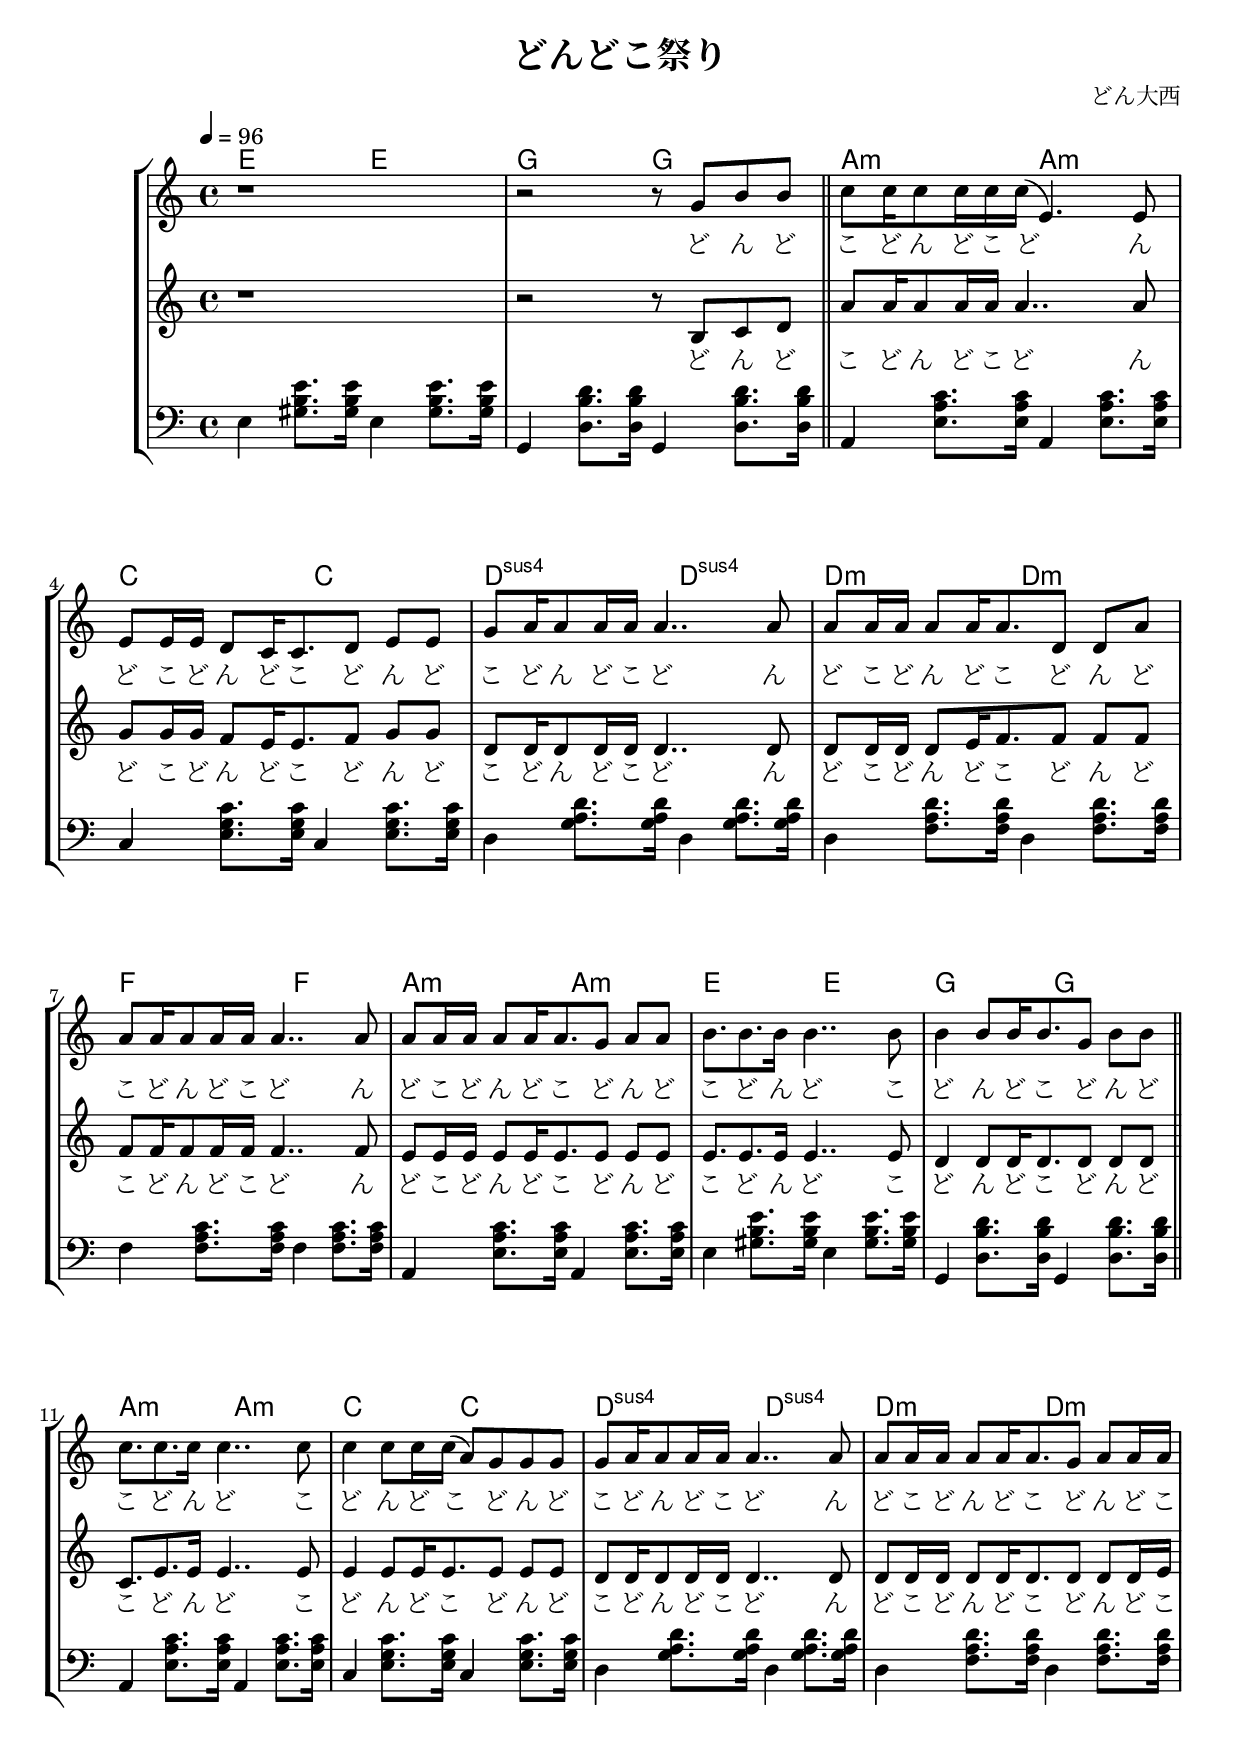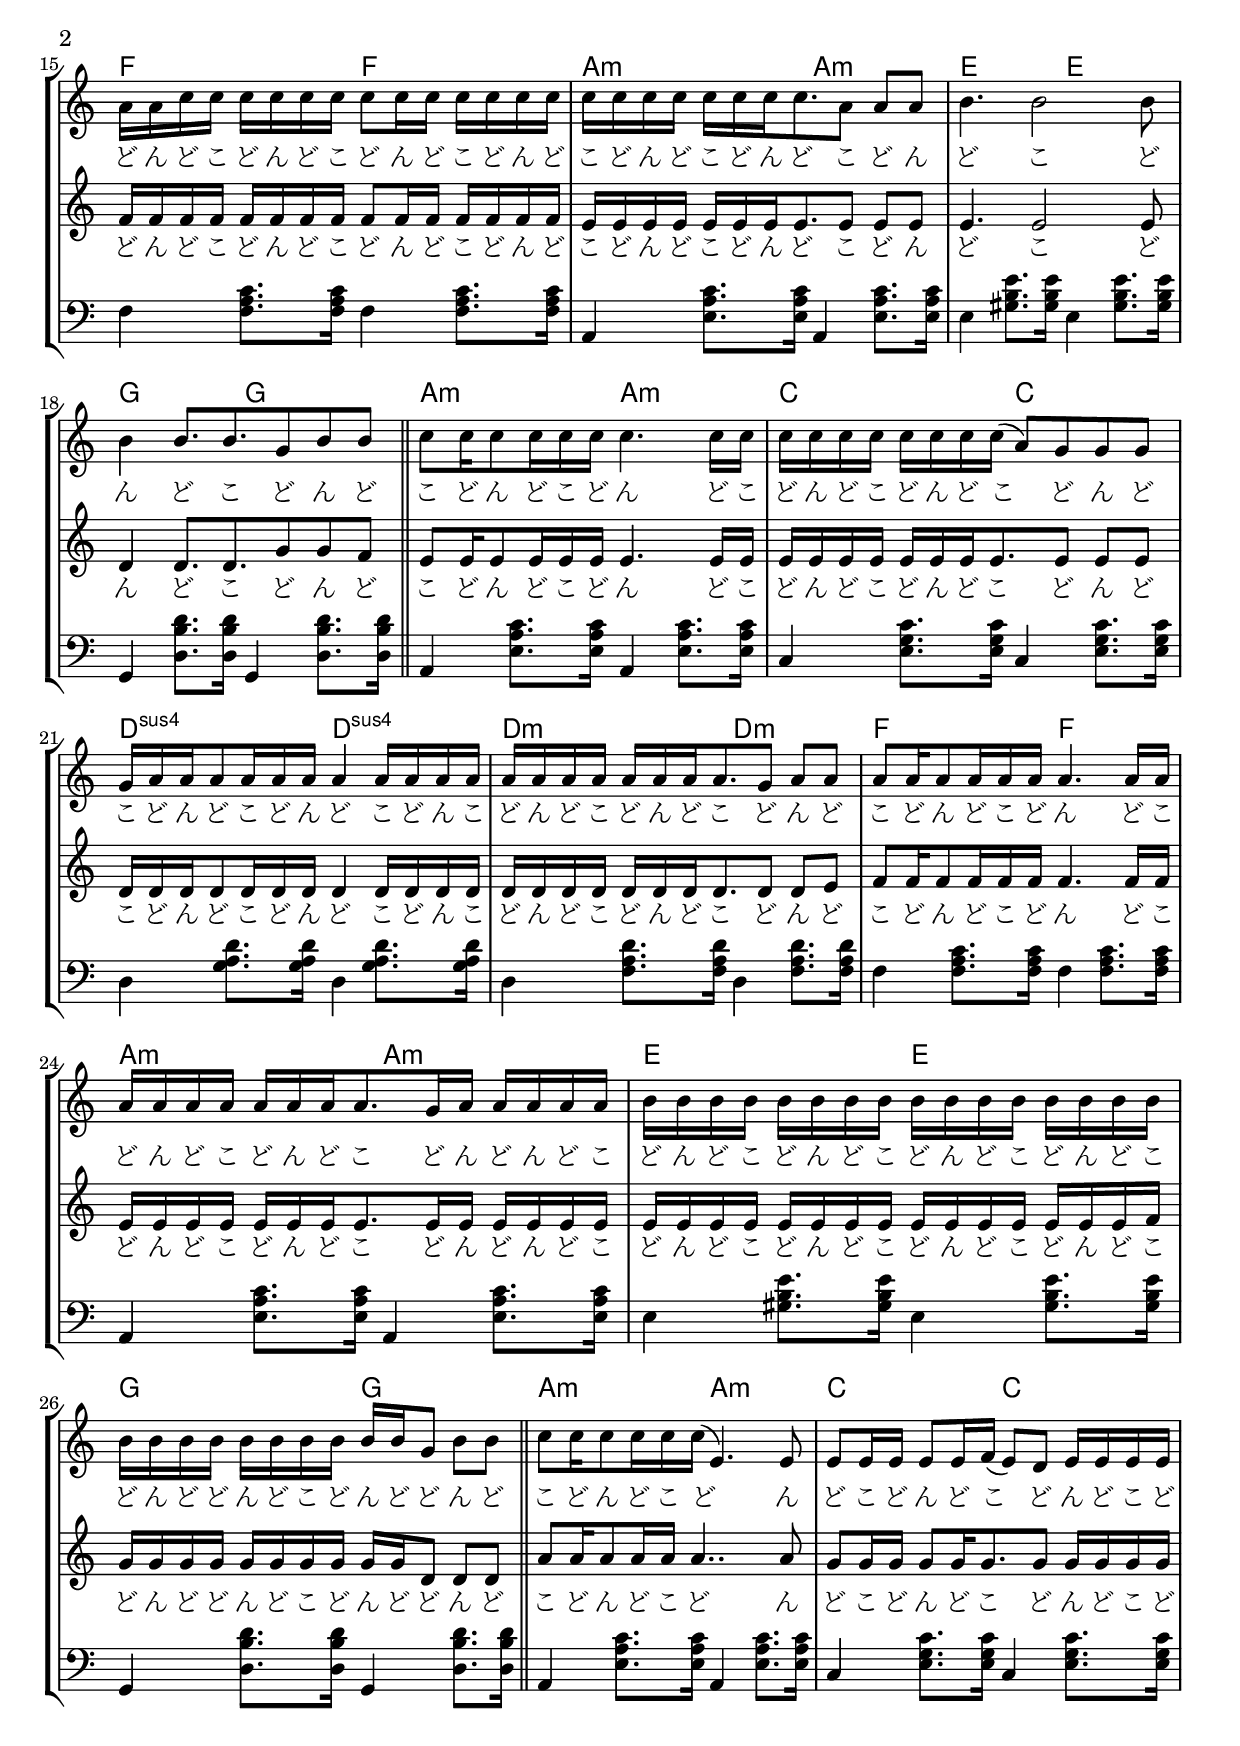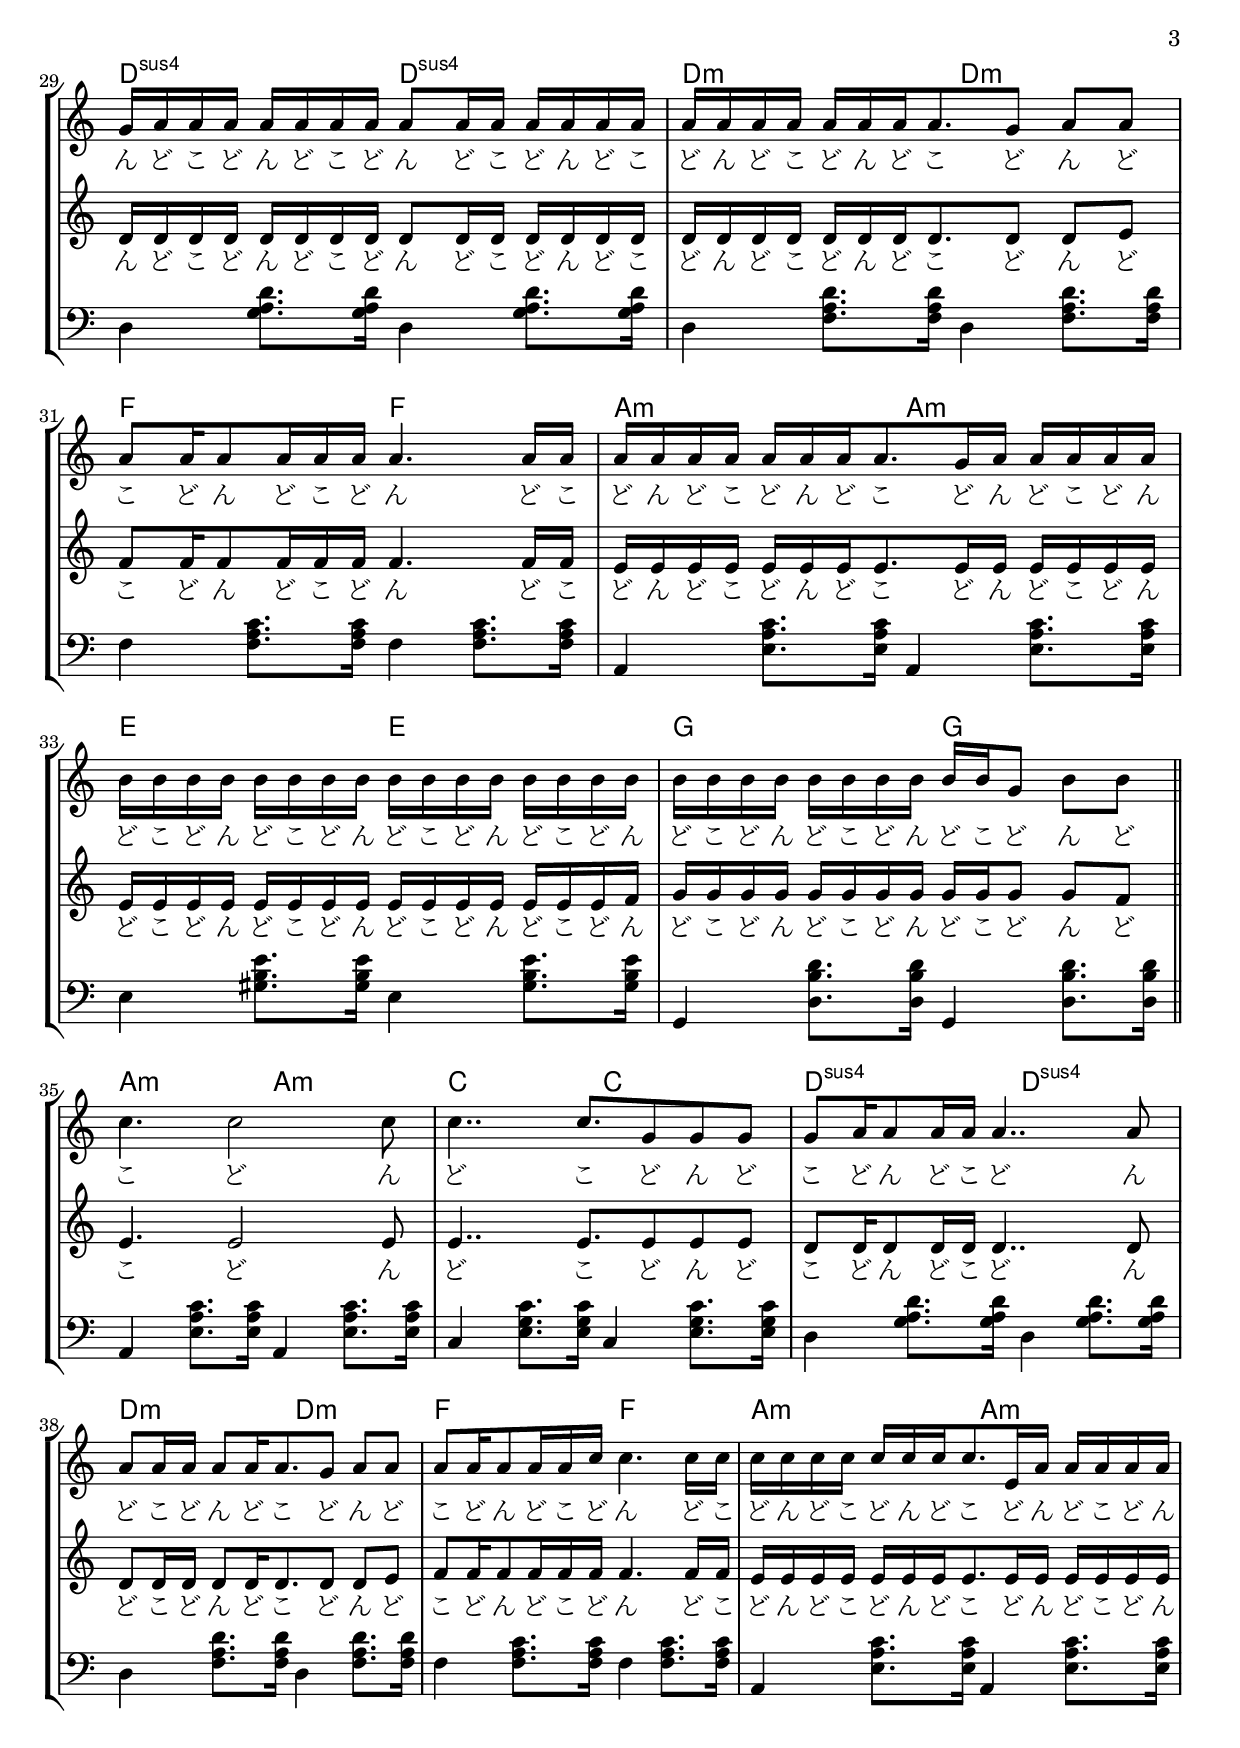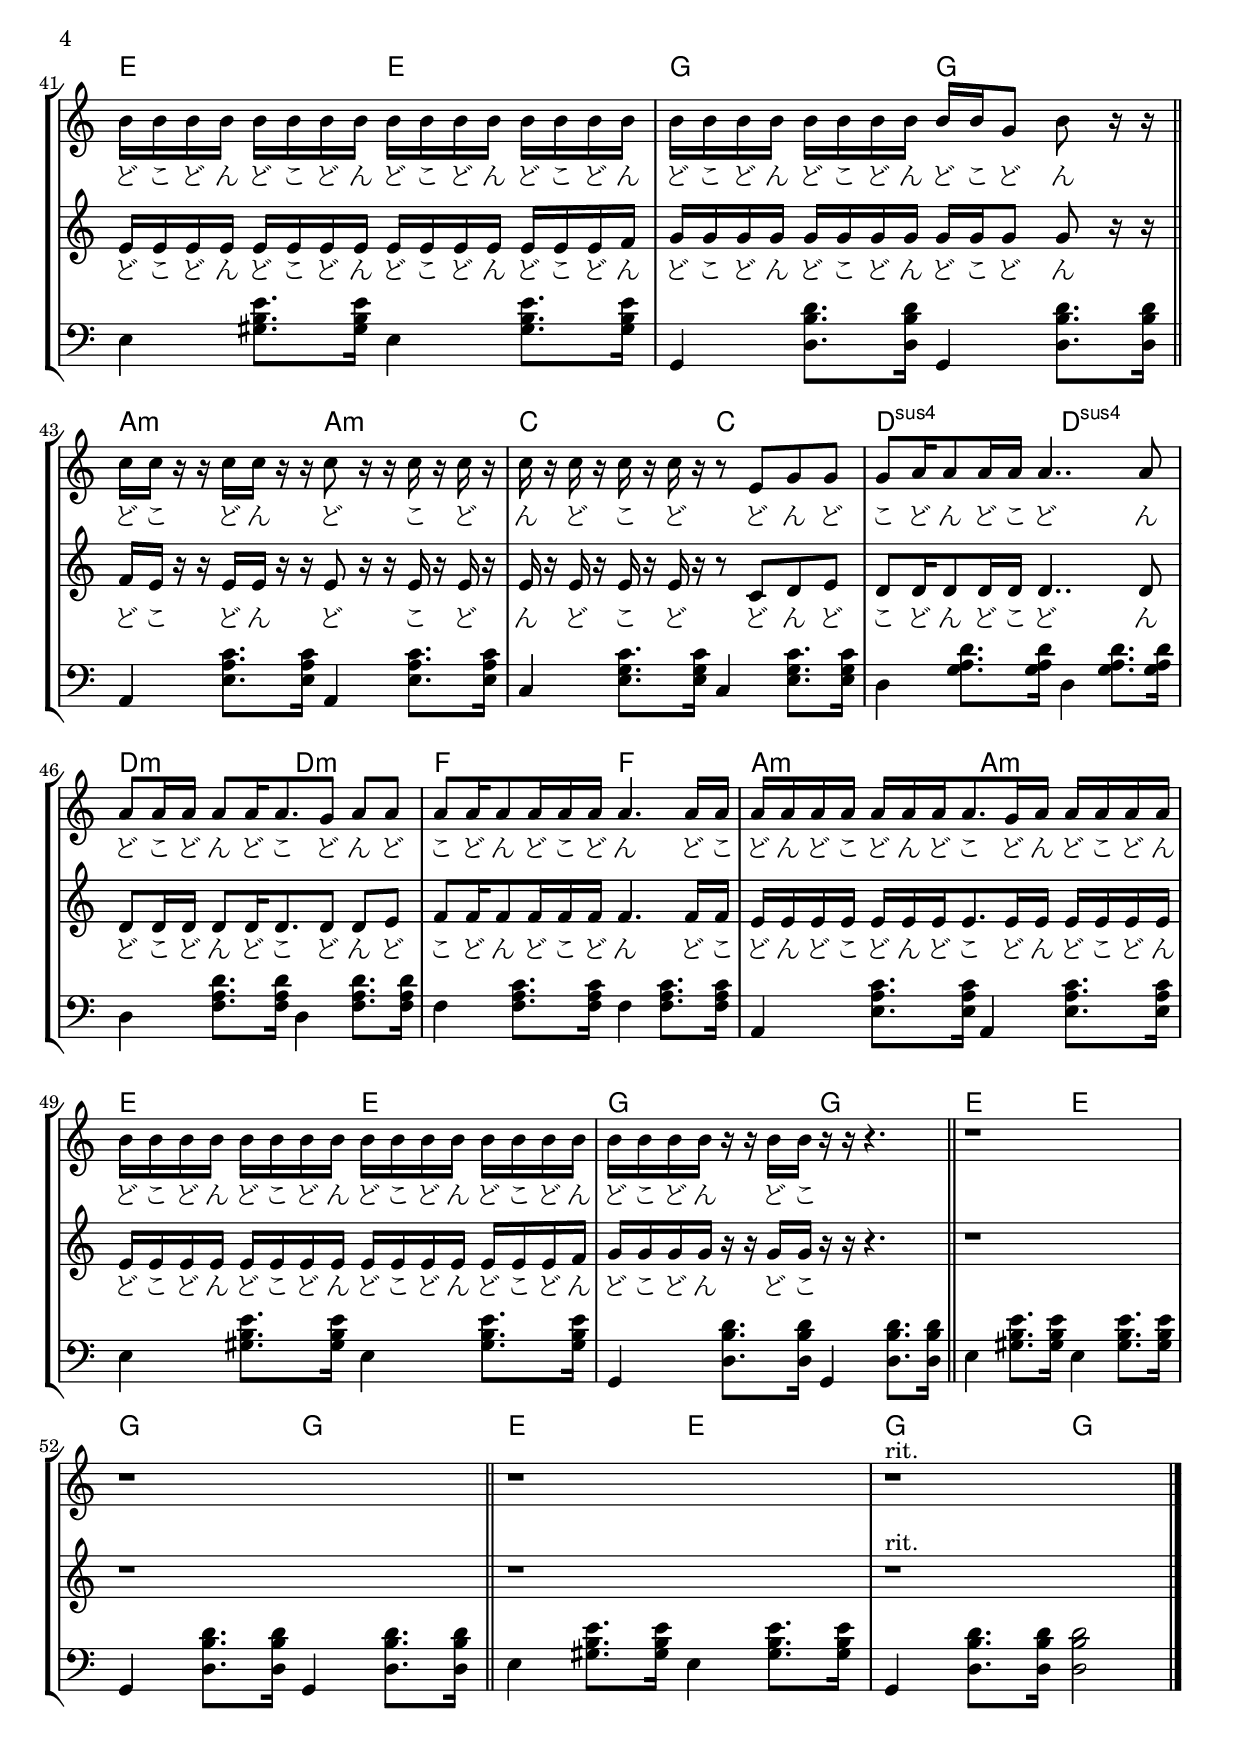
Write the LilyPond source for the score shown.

\version "2.12.1"

\header {
	title = \markup {どんどこ祭り}
	composer = \markup \center-column {どん大西}
}

harmony = \chordmode {
	e2 e g g 

	a:m a:m c c d:sus4 d:sus4 d:m d:m f f a:m a:m e e g g 

	a:m a:m c c d:sus4 d:sus4 d:m d:m f f a:m a:m e e g g 

	a:m a:m c c d:sus4 d:sus4 d:m d:m f f a:m a:m e e g g 

	a:m a:m c c d:sus4 d:sus4 d:m d:m f f a:m a:m e e g g 

	a:m a:m c c d:sus4 d:sus4 d:m d:m f f a:m a:m e e g g 

	a:m a:m c c d:sus4 d:sus4 d:m d:m f f a:m a:m e e g g 

	e e g g 

	e e g g 
}

melody = {
	\key c \major
	\tempo 4 = 96
	r1 | r2 r8 
	\set Staff.midiInstrument = #"fss0.29"
	g'8  b'8  b'8 
	c''8  c''16  c''8  c''16  c''16  c''16  (e'4.)  e'8 
	e'8  e'16  e'16  d'8  c'16  c'8.  d'8  e'8  e'8 
	g'8  a'16  a'8  a'16  a'16  a'4..  a'8 
	a'8  a'16  a'16  a'8  a'16  a'8.  d'8  d'8  a'8 
	a'8  a'16  a'8  a'16  a'16  a'4..  a'8 
	a'8  a'16  a'16  a'8  a'16  a'8.  g'8  a'8  a'8 
	b'8.  b'8.  b'16  b'4..  b'8 
	b'4  b'8  b'16  b'8.  	\set Staff.midiInstrument = #"fss0.29"
	g'8  b'8  b'8 
	c''8.  c''8.  c''16  c''4..  c''8 
	c''4  c''8  c''16  c''16  (a'8)  g'8  g'8  g'8 
	g'8  a'16  a'8  a'16  a'16  a'4..  a'8 
	a'8  a'16  a'16  a'8  a'16  a'8.  g'8  a'8  a'16  a'16 
	a'16  a'16  c''16  c''16  c''16  c''16  c''16  c''16  c''8  c''16  c''16  c''16  c''16  c''16  c''16 
	c''16  c''16  c''16  c''16  c''16  c''16  c''16  c''8.  a'8  a'8  a'8 
	b'4.  b'2  b'8 
	b'4  b'8.  b'8.  	\set Staff.midiInstrument = #"fss0.29"
	g'8  b'8  b'8 
	c''8  c''16  c''8  c''16  c''16  c''16  c''4.  c''16  c''16 
	c''16  c''16  c''16  c''16  c''16  c''16  c''16  c''16  (a'8)  g'8  g'8  g'8 
	g'16  a'16  a'16  a'8  a'16  a'16  a'16  a'4  a'16  a'16  a'16  a'16 
	a'16  a'16  a'16  a'16  a'16  a'16  a'16  a'8.  g'8  a'8  a'8 
	a'8  a'16  a'8  a'16  a'16  a'16  a'4.  a'16  a'16 
	a'16  a'16  a'16  a'16  a'16  a'16  a'16  a'8.  g'16  a'16  a'16  a'16  a'16  a'16 
	b'16  b'16  b'16  b'16  b'16  b'16  b'16  b'16  b'16  b'16  b'16  b'16  b'16  b'16  b'16  b'16 
	b'16  b'16  b'16  b'16  b'16  b'16  b'16  b'16  b'16  b'16  	\set Staff.midiInstrument = #"fss0.29"
	g'8  b'8  b'8 
	c''8  c''16  c''8  c''16  c''16  c''16  (e'4.)  e'8 
	e'8  e'16  e'16  e'8  e'16  f'16  (e'8)  d'8  e'16  e'16  e'16  e'16 
	g'16  a'16  a'16  a'16  a'16  a'16  a'16  a'16  a'8  a'16  a'16  a'16  a'16  a'16  a'16 
	a'16  a'16  a'16  a'16  a'16  a'16  a'16  a'8.  g'8  a'8  a'8 
	a'8  a'16  a'8  a'16  a'16  a'16  a'4.  a'16  a'16 
	a'16  a'16  a'16  a'16  a'16  a'16  a'16  a'8.  g'16  a'16  a'16  a'16  a'16  a'16 
	b'16  b'16  b'16  b'16  b'16  b'16  b'16  b'16  b'16  b'16  b'16  b'16  b'16  b'16  b'16  b'16 
	b'16  b'16  b'16  b'16  b'16  b'16  b'16  b'16  b'16  b'16  	\set Staff.midiInstrument = #"fss0.29"
	g'8  b'8  b'8 
	c''4.  c''2  c''8 
	c''4..  c''8.  g'8  g'8  g'8 
	g'8  a'16  a'8  a'16  a'16  a'4..  a'8 
	a'8  a'16  a'16  a'8  a'16  a'8.  g'8  a'8  a'8 
	a'8  a'16  a'8  a'16  a'16  c''16  c''4.  c''16  c''16 
	c''16  c''16  c''16  c''16  c''16  c''16  c''16  c''8.  e'16  a'16  a'16  a'16  a'16  a'16 
	b'16  b'16  b'16  b'16  b'16  b'16  b'16  b'16  b'16  b'16  b'16  b'16  b'16  b'16  b'16  b'16 
	b'16  b'16  b'16  b'16  b'16  b'16  b'16  b'16  b'16  b'16  	\set Staff.midiInstrument = #"fss0.29"
	g'8  b'8  r16  r16 
	c''16  c''16  r16  r16  c''16  c''16  r16  r16  c''8  r16  r16  c''16  r16  c''16  r16 
	c''16  r16  c''16  r16  c''16  r16  c''16  r16  r8  e'8  g'8  g'8 
	g'8  a'16  a'8  a'16  a'16  a'4..  a'8 
	a'8  a'16  a'16  a'8  a'16  a'8.  g'8  a'8  a'8 
	a'8  a'16  a'8  a'16  a'16  a'16  a'4.  a'16  a'16 
	a'16  a'16  a'16  a'16  a'16  a'16  a'16  a'8.  g'16  a'16  a'16  a'16  a'16  a'16 
	b'16  b'16  b'16  b'16  b'16  b'16  b'16  b'16  b'16  b'16  b'16  b'16  b'16  b'16  b'16  b'16 
	b'16  b'16  b'16  b'16  r16  r16  b'16  b'16  r16  r16  	r4. 	r1 | r1   
	r1 | r1^"rit." \bar "|."
}

words = \lyricmode {
	
	ど  ん  ど  こ  ど  ん  ど  こ  ど  ん  ど  こ  ど  ん  ど  こ  ど  ん  ど  こ  ど  ん  ど  こ  ど  ん  ど  こ  ど  ん  ど  こ  ど  ん  ど  こ  ど  ん  ど  こ  ど  ん  ど  こ  ど  ん  ど  こ  ど  ん  ど  こ  ど  ん  ど  こ  ど  ん  ど  こ  
	ど  ん  ど  こ  ど  ん  ど  こ  ど  ん  ど  こ  ど  ん  ど  こ  ど  ん  ど  こ  ど  ん  ど  こ  ど  ん  ど  こ  ど  ん  ど  こ  ど  ん  ど  こ  ど  ん  ど  こ  ど  ん  ど  こ  ど  ん  ど  こ  ど  ん  ど  こ  ど  ん  ど  こ  ど  ん  ど  こ  ど  ん  ど  こ  
	ど  ん  ど  こ  ど  ん  ど  こ  ど  ん  ど  こ  ど  ん  ど  こ  ど  ん  ど  こ  ど  ん  ど  こ  ど  ん  ど  こ  ど  ん  ど  こ  ど  ん  こ  ど  ん  ど  こ  ど  ん  ど  こ  ど  ん  ど  こ  ど  ん  ど  こ  ど  ん  ど  こ  ど  ん  ど  こ  ど  ん  ど  こ  ど  ん  ど  ん  ど  こ  ど  ん  ど  こ  ど  ん  ど  こ  ど  ん  ど  こ  ど  ん  ど  こ  ど  ん  ど  ど  ん  ど  こ  ど  ん  ど  
	ど  ん  ど  こ  ど  ん  ど  こ  ど  ん  ど  こ  ど  ん  ど  こ  ど  ん  ど  こ  ど  ん  ど  こ  ど  ん  ど  こ  ど  ん  ど  こ  ど  ん  ど  こ  ど  ん  ど  こ  ど  ん  ど  こ  ど  ん  ど  こ  ど  ん  ど  こ  ど  ん  ど  こ  ど  ん  ど  こ  ど  ん  ど  こ  ど  ん  ど  こ  ど  ん  ど  こ  ど  ん  ど  こ  ど  ん  ど  こ  ど  ん  ど  こ  ど  ん  ど  こ  ど  ん  ど  こ  ど  ん  ど  こ  
	ど  ん  ど  こ  ど  ん  ど  こ  ど  ん  ど  こ  ど  ん  ど  こ  ど  ん  ど  こ  ど  ん  ど  こ  ど  ん  ど  こ  ど  ん  ど  こ  ど  ん  ど  こ  ど  ん  ど  こ  ど  ん  ど  こ  ど  ん  ど  こ  ど  ん  ど  こ  ど  ん  ど  こ  ど  ん  ど  こ  ど  ん  ど  こ  ど  ん  ど  こ  ど  ん  ど  こ  ど  ん  ど  こ  
	ど  ん  ど  こ  ど  ん  ど  こ  ど  ん  ど  こ  ど  ど  ん  ど  こ  ど  ん  ど  こ  ど  ん  ど  こ  ど  ん  ど  こ  ど  ん  ど  こ  ど  ん  ど  こ  ど  ん  ど  こ  ど  ん  ど  こ  ど  ん  ど  こ  ど  ん  ど  こ  ど  ん  ど  こ  ど  ん  ど  こ  ど  ん  ど  こ  ど  ん  ど  こ  ど  ん  ど  こ  ど  ん  ど  こ  
	
	
}

secondmelody = {
	\key c \major
	\tempo 4 = 96
	r1 | r2 r8 
	\set Staff.midiInstrument = #"mmi0.48"
	b8  c'8  d'8 
	a'8  a'16  a'8  a'16  a'16  a'4..  a'8 
	g'8  g'16  g'16  f'8  e'16  e'8.  f'8  g'8  g'8 
	d'8  d'16  d'8  d'16  d'16  d'4..  d'8 
	d'8  d'16  d'16  d'8  e'16  f'8.  f'8  f'8  f'8 
	f'8  f'16  f'8  f'16  f'16  f'4..  f'8 
	e'8  e'16  e'16  e'8  e'16  e'8.  e'8  e'8  e'8 
	e'8.  e'8.  e'16  e'4..  e'8 
	d'4  d'8  d'16  d'8.  	\set Staff.midiInstrument = #"fss0.5"
	d'8  d'8  d'8 
	c'8.  e'8.  e'16  e'4..  e'8 
	e'4  e'8  e'16  e'8.  e'8  e'8  e'8 
	d'8  d'16  d'8  d'16  d'16  d'4..  d'8 
	d'8  d'16  d'16  d'8  d'16  d'8.  d'8  d'8  d'16  e'16 
	f'16  f'16  f'16  f'16  f'16  f'16  f'16  f'16  f'8  f'16  f'16  f'16  f'16  f'16  f'16 
	e'16  e'16  e'16  e'16  e'16  e'16  e'16  e'8.  e'8  e'8  e'8 
	e'4.  e'2  e'8 
	d'4  d'8.  d'8.  	\set Staff.midiInstrument = #"mmi0.42"
	g'8  g'8  f'8 
	e'8  e'16  e'8  e'16  e'16  e'16  e'4.  e'16  e'16 
	e'16  e'16  e'16  e'16  e'16  e'16  e'16  e'8.  e'8  e'8  e'8 
	d'16  d'16  d'16  d'8  d'16  d'16  d'16  d'4  d'16  d'16  d'16  d'16 
	d'16  d'16  d'16  d'16  d'16  d'16  d'16  d'8.  d'8  d'8  e'8 
	f'8  f'16  f'8  f'16  f'16  f'16  f'4.  f'16  f'16 
	e'16  e'16  e'16  e'16  e'16  e'16  e'16  e'8.  e'16  e'16  e'16  e'16  e'16  e'16 
	e'16  e'16  e'16  e'16  e'16  e'16  e'16  e'16  e'16  e'16  e'16  e'16  e'16  e'16  e'16  f'16 
	g'16  g'16  g'16  g'16  g'16  g'16  g'16  g'16  g'16  g'16  	\set Staff.midiInstrument = #"mmi0.48"
	d'8  d'8  d'8 
	a'8  a'16  a'8  a'16  a'16  a'4..  a'8 
	g'8  g'16  g'16  g'8  g'16  g'8.  g'8  g'16  g'16  g'16  g'16 
	d'16  d'16  d'16  d'16  d'16  d'16  d'16  d'16  d'8  d'16  d'16  d'16  d'16  d'16  d'16 
	d'16  d'16  d'16  d'16  d'16  d'16  d'16  d'8.  d'8  d'8  e'8 
	f'8  f'16  f'8  f'16  f'16  f'16  f'4.  f'16  f'16 
	e'16  e'16  e'16  e'16  e'16  e'16  e'16  e'8.  e'16  e'16  e'16  e'16  e'16  e'16 
	e'16  e'16  e'16  e'16  e'16  e'16  e'16  e'16  e'16  e'16  e'16  e'16  e'16  e'16  e'16  f'16 
	g'16  g'16  g'16  g'16  g'16  g'16  g'16  g'16  g'16  g'16  	\set Staff.midiInstrument = #"mmi0.48"
	g'8  g'8  f'8 
	e'4.  e'2  e'8 
	e'4..  e'8.  e'8  e'8  e'8 
	d'8  d'16  d'8  d'16  d'16  d'4..  d'8 
	d'8  d'16  d'16  d'8  d'16  d'8.  d'8  d'8  e'8 
	f'8  f'16  f'8  f'16  f'16  f'16  f'4.  f'16  f'16 
	e'16  e'16  e'16  e'16  e'16  e'16  e'16  e'8.  e'16  e'16  e'16  e'16  e'16  e'16 
	e'16  e'16  e'16  e'16  e'16  e'16  e'16  e'16  e'16  e'16  e'16  e'16  e'16  e'16  e'16  f'16 
	g'16  g'16  g'16  g'16  g'16  g'16  g'16  g'16  g'16  g'16  	\set Staff.midiInstrument = #"Acoustic grand"
	g'8  g'8  r16  r16 
	f'16  e'16  r16  r16  e'16  e'16  r16  r16  e'8  r16  r16  e'16  r16  e'16  r16 
	e'16  r16  e'16  r16  e'16  r16  e'16  r16  r8  c'8  d'8  e'8 
	d'8  d'16  d'8  d'16  d'16  d'4..  d'8 
	d'8  d'16  d'16  d'8  d'16  d'8.  d'8  d'8  e'8 
	f'8  f'16  f'8  f'16  f'16  f'16  f'4.  f'16  f'16 
	e'16  e'16  e'16  e'16  e'16  e'16  e'16  e'8.  e'16  e'16  e'16  e'16  e'16  e'16 
	e'16  e'16  e'16  e'16  e'16  e'16  e'16  e'16  e'16  e'16  e'16  e'16  e'16  e'16  e'16  f'16 
	g'16  g'16  g'16  g'16  r16  r16  g'16  g'16  r16  r16  	r4. 	r1 | r1   
	r1 | r1^"rit." \bar "|."
}

secondwords = \lyricmode {
	
	ど  ん  ど  こ  ど  ん  ど  こ  ど  ん  ど  こ  ど  ん  ど  こ  ど  ん  ど  こ  ど  ん  ど  こ  ど  ん  ど  こ  ど  ん  ど  こ  ど  ん  ど  こ  ど  ん  ど  こ  ど  ん  ど  こ  ど  ん  ど  こ  ど  ん  ど  こ  ど  ん  ど  こ  ど  ん  ど  こ  
	ど  ん  ど  こ  ど  ん  ど  こ  ど  ん  ど  こ  ど  ん  ど  こ  ど  ん  ど  こ  ど  ん  ど  こ  ど  ん  ど  こ  ど  ん  ど  こ  ど  ん  ど  こ  ど  ん  ど  こ  ど  ん  ど  こ  ど  ん  ど  こ  ど  ん  ど  こ  ど  ん  ど  こ  ど  ん  ど  こ  ど  ん  ど  こ  
	ど  ん  ど  こ  ど  ん  ど  こ  ど  ん  ど  こ  ど  ん  ど  こ  ど  ん  ど  こ  ど  ん  ど  こ  ど  ん  ど  こ  ど  ん  ど  こ  ど  ん  こ  ど  ん  ど  こ  ど  ん  ど  こ  ど  ん  ど  こ  ど  ん  ど  こ  ど  ん  ど  こ  ど  ん  ど  こ  ど  ん  ど  こ  ど  ん  ど  ん  ど  こ  ど  ん  ど  こ  ど  ん  ど  こ  ど  ん  ど  こ  ど  ん  ど  こ  ど  ん  ど  ど  ん  ど  こ  ど  ん  ど  
	ど  ん  ど  こ  ど  ん  ど  こ  ど  ん  ど  こ  ど  ん  ど  こ  ど  ん  ど  こ  ど  ん  ど  こ  ど  ん  ど  こ  ど  ん  ど  こ  ど  ん  ど  こ  ど  ん  ど  こ  ど  ん  ど  こ  ど  ん  ど  こ  ど  ん  ど  こ  ど  ん  ど  こ  ど  ん  ど  こ  ど  ん  ど  こ  ど  ん  ど  こ  ど  ん  ど  こ  ど  ん  ど  こ  ど  ん  ど  こ  ど  ん  ど  こ  ど  ん  ど  こ  ど  ん  ど  こ  ど  ん  ど  こ  
	ど  ん  ど  こ  ど  ん  ど  こ  ど  ん  ど  こ  ど  ん  ど  こ  ど  ん  ど  こ  ど  ん  ど  こ  ど  ん  ど  こ  ど  ん  ど  こ  ど  ん  ど  こ  ど  ん  ど  こ  ど  ん  ど  こ  ど  ん  ど  こ  ど  ん  ど  こ  ど  ん  ど  こ  ど  ん  ど  こ  ど  ん  ど  こ  ど  ん  ど  こ  ど  ん  ど  こ  ど  ん  ど  こ  
	ど  ん  ど  こ  ど  ん  ど  こ  ど  ん  ど  こ  ど  ど  ん  ど  こ  ど  ん  ど  こ  ど  ん  ど  こ  ど  ん  ど  こ  ど  ん  ど  こ  ど  ん  ど  こ  ど  ん  ど  こ  ど  ん  ど  こ  ど  ん  ど  こ  ど  ん  ど  こ  ど  ん  ど  こ  ど  ん  ど  こ  ど  ん  ど  こ  ど  ん  ど  こ  ど  ん  ど  こ  ど  ん  ど  こ  
	
	
}

tempochange = {
	\tempo 4 = 96
	r1 | r1 \bar "||"
	\tempo 4 = 96
	r1 | r1 | r1 | r1 | r1 | r1 | r1 | r1 \bar "||"
	\tempo 4 = 96
	r1 | r1 | r1 | r1 | r1 | r1 | r1 | r1 \bar "||"
	\tempo 4 = 96
	r1 | r1 | r1 | r1 | r1 | r1 | r1 | r1 \bar "||"
	\tempo 4 = 96
	r1 | r1 | r1 | r1 | r1 | r1 | r1 | r1 \bar "||"
	\tempo 4 = 96
	r1 | r1 | r1 | r1 | r1 | r1 | r1 | r1 \bar "||"
	\tempo 4 = 96
	r1 | r1 | r1 | r1 | r1 | r1 | r1 | r1 \bar "||"
	\tempo 4 = 96
	r1 | r1 \bar "||"
	\tempo 4 = 96
	r1 | \tempo 4 = 72 r2 \tempo 4 = 64 r2 \bar "|."
}

mainacc = {
	\clef bass
	\set Staff.midiInstrument = #"Glockenspiel"
	\key c \major
	\tempo 4 = 96
	e4 <gis b e'>8. <gis b e'>16
	e4 <gis b e'>8. <gis b e'>16
	g,4 <d b d'>8. <d b d'>16
	g,4 <d b d'>8. <d b d'>16
	\bar "||"

	\set Staff.midiInstrument = #"Glockenspiel"
	a,4 <e a c'>8. <e a c'>16
	a,4 <e a c'>8. <e a c'>16
	c4 <e g c'>8. <e g c'>16
	c4 <e g c'>8. <e g c'>16
	d4 <g a d'>8. <g a d'>16
	d4 <g a d'>8. <g a d'>16
	d4 <f a d'>8. <f a d'>16
	d4 <f a d'>8. <f a d'>16
	f4 <f a c'>8. <f a c'>16
	f4 <f a c'>8. <f a c'>16
	a,4 <e a c'>8. <e a c'>16
	a,4 <e a c'>8. <e a c'>16
	e4 <gis b e'>8. <gis b e'>16
	e4 <gis b e'>8. <gis b e'>16
	g,4 <d b d'>8. <d b d'>16
	g,4 <d b d'>8. <d b d'>16
	\bar "||"

	\set Staff.midiInstrument = #"Glockenspiel"
	a,4 <e a c'>8. <e a c'>16
	a,4 <e a c'>8. <e a c'>16
	c4 <e g c'>8. <e g c'>16
	c4 <e g c'>8. <e g c'>16
	d4 <g a d'>8. <g a d'>16
	d4 <g a d'>8. <g a d'>16
	d4 <f a d'>8. <f a d'>16
	d4 <f a d'>8. <f a d'>16
	f4 <f a c'>8. <f a c'>16
	f4 <f a c'>8. <f a c'>16
	a,4 <e a c'>8. <e a c'>16
	a,4 <e a c'>8. <e a c'>16
	e4 <gis b e'>8. <gis b e'>16
	e4 <gis b e'>8. <gis b e'>16
	g,4 <d b d'>8. <d b d'>16
	g,4 <d b d'>8. <d b d'>16
	\bar "||"

	\set Staff.midiInstrument = #"Glockenspiel"
	a,4 <e a c'>8. <e a c'>16
	a,4 <e a c'>8. <e a c'>16
	c4 <e g c'>8. <e g c'>16
	c4 <e g c'>8. <e g c'>16
	d4 <g a d'>8. <g a d'>16
	d4 <g a d'>8. <g a d'>16
	d4 <f a d'>8. <f a d'>16
	d4 <f a d'>8. <f a d'>16
	f4 <f a c'>8. <f a c'>16
	f4 <f a c'>8. <f a c'>16
	a,4 <e a c'>8. <e a c'>16
	a,4 <e a c'>8. <e a c'>16
	e4 <gis b e'>8. <gis b e'>16
	e4 <gis b e'>8. <gis b e'>16
	g,4 <d b d'>8. <d b d'>16
	g,4 <d b d'>8. <d b d'>16
	\bar "||"

	\set Staff.midiInstrument = #"Glockenspiel"
	a,4 <e a c'>8. <e a c'>16
	a,4 <e a c'>8. <e a c'>16
	c4 <e g c'>8. <e g c'>16
	c4 <e g c'>8. <e g c'>16
	d4 <g a d'>8. <g a d'>16
	d4 <g a d'>8. <g a d'>16
	d4 <f a d'>8. <f a d'>16
	d4 <f a d'>8. <f a d'>16
	f4 <f a c'>8. <f a c'>16
	f4 <f a c'>8. <f a c'>16
	a,4 <e a c'>8. <e a c'>16
	a,4 <e a c'>8. <e a c'>16
	e4 <gis b e'>8. <gis b e'>16
	e4 <gis b e'>8. <gis b e'>16
	g,4 <d b d'>8. <d b d'>16
	g,4 <d b d'>8. <d b d'>16
	\bar "||"

	\set Staff.midiInstrument = #"Glockenspiel"
	a,4 <e a c'>8. <e a c'>16
	a,4 <e a c'>8. <e a c'>16
	c4 <e g c'>8. <e g c'>16
	c4 <e g c'>8. <e g c'>16
	d4 <g a d'>8. <g a d'>16
	d4 <g a d'>8. <g a d'>16
	d4 <f a d'>8. <f a d'>16
	d4 <f a d'>8. <f a d'>16
	f4 <f a c'>8. <f a c'>16
	f4 <f a c'>8. <f a c'>16
	a,4 <e a c'>8. <e a c'>16
	a,4 <e a c'>8. <e a c'>16
	e4 <gis b e'>8. <gis b e'>16
	e4 <gis b e'>8. <gis b e'>16
	g,4 <d b d'>8. <d b d'>16
	g,4 <d b d'>8. <d b d'>16
	\bar "||"

	\set Staff.midiInstrument = #"Glockenspiel"
	a,4 <e a c'>8. <e a c'>16
	a,4 <e a c'>8. <e a c'>16
	c4 <e g c'>8. <e g c'>16
	c4 <e g c'>8. <e g c'>16
	d4 <g a d'>8. <g a d'>16
	d4 <g a d'>8. <g a d'>16
	d4 <f a d'>8. <f a d'>16
	d4 <f a d'>8. <f a d'>16
	f4 <f a c'>8. <f a c'>16
	f4 <f a c'>8. <f a c'>16
	a,4 <e a c'>8. <e a c'>16
	a,4 <e a c'>8. <e a c'>16
	e4 <gis b e'>8. <gis b e'>16
	e4 <gis b e'>8. <gis b e'>16
	g,4 <d b d'>8. <d b d'>16
	g,4 <d b d'>8. <d b d'>16
	\bar "||"

	\set Staff.midiInstrument = #"Glockenspiel"
	e4 <gis b e'>8. <gis b e'>16
	e4 <gis b e'>8. <gis b e'>16
	g,4 <d b d'>8. <d b d'>16
	g,4 <d b d'>8. <d b d'>16
	\bar "||"

	\set Staff.midiInstrument = #"Glockenspiel"
	e4 <gis b e'>8. <gis b e'>16
	e4 <gis b e'>8. <gis b e'>16
	g,4 <d b d'>8. <d b d'>16
	<d b d'>2
	\bar "|."
}

subacc = {
	\clef bass
	\set Staff.midiInstrument = #"Whistle"
	\key c \major
	\tempo 4 = 96
	r8 e8 <gis b e'>4
	e64~ <e~ gis~> <e~ gis~ b~> <e gis b e'>~ <e gis b e'>4..
	r8 g,8 <d b d'>4
	g,64~ <g,~ d~> <g,~ d~ b~> <g, d b d'>~ <g, d b d'>4..
	\bar "||"

	\set Staff.midiInstrument = #"Whistle"
	r8 a,8 <e a c'>4
	a,64~ <a,~ e~> <a,~ e~ a~> <a, e a c'>~ <a, e a c'>4..
	r8 c8 <e g c'>4
	c64~ <c~ e~> <c~ e~ g~> <c e g c'>~ <c e g c'>4..
	r8 d8 <g a d'>4
	d64~ <d~ g~> <d~ g~ a~> <d g a d'>~ <d g a d'>4..
	r8 d8 <f a d'>4
	d64~ <d~ f~> <d~ f~ a~> <d f a d'>~ <d f a d'>4..
	r8 f8 <f a c'>4
	f64~ <f~ f~> <f~ f~ a~> <f f a c'>~ <f f a c'>4..
	r8 a,8 <e a c'>4
	a,64~ <a,~ e~> <a,~ e~ a~> <a, e a c'>~ <a, e a c'>4..
	r8 e8 <gis b e'>4
	e64~ <e~ gis~> <e~ gis~ b~> <e gis b e'>~ <e gis b e'>4..
	r8 g,8 <d b d'>4
	g,64~ <g,~ d~> <g,~ d~ b~> <g, d b d'>~ <g, d b d'>4..
	\bar "||"

	\set Staff.midiInstrument = #"Whistle"
	r8 a,8 <e a c'>4
	a,64~ <a,~ e~> <a,~ e~ a~> <a, e a c'>~ <a, e a c'>4..
	r8 c8 <e g c'>4
	c64~ <c~ e~> <c~ e~ g~> <c e g c'>~ <c e g c'>4..
	r8 d8 <g a d'>4
	d64~ <d~ g~> <d~ g~ a~> <d g a d'>~ <d g a d'>4..
	r8 d8 <f a d'>4
	d64~ <d~ f~> <d~ f~ a~> <d f a d'>~ <d f a d'>4..
	r8 f8 <f a c'>4
	f64~ <f~ f~> <f~ f~ a~> <f f a c'>~ <f f a c'>4..
	r8 a,8 <e a c'>4
	a,64~ <a,~ e~> <a,~ e~ a~> <a, e a c'>~ <a, e a c'>4..
	r8 e8 <gis b e'>4
	e64~ <e~ gis~> <e~ gis~ b~> <e gis b e'>~ <e gis b e'>4..
	r8 g,8 <d b d'>4
	g,64~ <g,~ d~> <g,~ d~ b~> <g, d b d'>~ <g, d b d'>4..
	\bar "||"

	\set Staff.midiInstrument = #"Whistle"
	r8 a,8 <e a c'>4
	a,64~ <a,~ e~> <a,~ e~ a~> <a, e a c'>~ <a, e a c'>4..
	r8 c8 <e g c'>4
	c64~ <c~ e~> <c~ e~ g~> <c e g c'>~ <c e g c'>4..
	r8 d8 <g a d'>4
	d64~ <d~ g~> <d~ g~ a~> <d g a d'>~ <d g a d'>4..
	r8 d8 <f a d'>4
	d64~ <d~ f~> <d~ f~ a~> <d f a d'>~ <d f a d'>4..
	r8 f8 <f a c'>4
	f64~ <f~ f~> <f~ f~ a~> <f f a c'>~ <f f a c'>4..
	r8 a,8 <e a c'>4
	a,64~ <a,~ e~> <a,~ e~ a~> <a, e a c'>~ <a, e a c'>4..
	r8 e8 <gis b e'>4
	e64~ <e~ gis~> <e~ gis~ b~> <e gis b e'>~ <e gis b e'>4..
	r8 g,8 <d b d'>4
	g,64~ <g,~ d~> <g,~ d~ b~> <g, d b d'>~ <g, d b d'>4..
	\bar "||"

	\set Staff.midiInstrument = #"Whistle"
	r8 a,8 <e a c'>4
	a,64~ <a,~ e~> <a,~ e~ a~> <a, e a c'>~ <a, e a c'>4..
	r8 c8 <e g c'>4
	c64~ <c~ e~> <c~ e~ g~> <c e g c'>~ <c e g c'>4..
	r8 d8 <g a d'>4
	d64~ <d~ g~> <d~ g~ a~> <d g a d'>~ <d g a d'>4..
	r8 d8 <f a d'>4
	d64~ <d~ f~> <d~ f~ a~> <d f a d'>~ <d f a d'>4..
	r8 f8 <f a c'>4
	f64~ <f~ f~> <f~ f~ a~> <f f a c'>~ <f f a c'>4..
	r8 a,8 <e a c'>4
	a,64~ <a,~ e~> <a,~ e~ a~> <a, e a c'>~ <a, e a c'>4..
	r8 e8 <gis b e'>4
	e64~ <e~ gis~> <e~ gis~ b~> <e gis b e'>~ <e gis b e'>4..
	r8 g,8 <d b d'>4
	g,64~ <g,~ d~> <g,~ d~ b~> <g, d b d'>~ <g, d b d'>4..
	\bar "||"

	\set Staff.midiInstrument = #"Whistle"
	r8 a,8 <e a c'>4
	a,64~ <a,~ e~> <a,~ e~ a~> <a, e a c'>~ <a, e a c'>4..
	r8 c8 <e g c'>4
	c64~ <c~ e~> <c~ e~ g~> <c e g c'>~ <c e g c'>4..
	r8 d8 <g a d'>4
	d64~ <d~ g~> <d~ g~ a~> <d g a d'>~ <d g a d'>4..
	r8 d8 <f a d'>4
	d64~ <d~ f~> <d~ f~ a~> <d f a d'>~ <d f a d'>4..
	r8 f8 <f a c'>4
	f64~ <f~ f~> <f~ f~ a~> <f f a c'>~ <f f a c'>4..
	r8 a,8 <e a c'>4
	a,64~ <a,~ e~> <a,~ e~ a~> <a, e a c'>~ <a, e a c'>4..
	r8 e8 <gis b e'>4
	e64~ <e~ gis~> <e~ gis~ b~> <e gis b e'>~ <e gis b e'>4..
	r8 g,8 <d b d'>4
	g,64~ <g,~ d~> <g,~ d~ b~> <g, d b d'>~ <g, d b d'>4..
	\bar "||"

	\set Staff.midiInstrument = #"Whistle"
	r8 a,8 <e a c'>4
	a,64~ <a,~ e~> <a,~ e~ a~> <a, e a c'>~ <a, e a c'>4..
	r8 c8 <e g c'>4
	c64~ <c~ e~> <c~ e~ g~> <c e g c'>~ <c e g c'>4..
	r8 d8 <g a d'>4
	d64~ <d~ g~> <d~ g~ a~> <d g a d'>~ <d g a d'>4..
	r8 d8 <f a d'>4
	d64~ <d~ f~> <d~ f~ a~> <d f a d'>~ <d f a d'>4..
	r8 f8 <f a c'>4
	f64~ <f~ f~> <f~ f~ a~> <f f a c'>~ <f f a c'>4..
	r8 a,8 <e a c'>4
	a,64~ <a,~ e~> <a,~ e~ a~> <a, e a c'>~ <a, e a c'>4..
	r8 e8 <gis b e'>4
	e64~ <e~ gis~> <e~ gis~ b~> <e gis b e'>~ <e gis b e'>4..
	r8 g,8 <d b d'>4
	g,64~ <g,~ d~> <g,~ d~ b~> <g, d b d'>~ <g, d b d'>4..
	\bar "||"

	\set Staff.midiInstrument = #"Whistle"
	r8 e8 <gis b e'>4
	e64~ <e~ gis~> <e~ gis~ b~> <e gis b e'>~ <e gis b e'>4..
	r8 g,8 <d b d'>4
	g,64~ <g,~ d~> <g,~ d~ b~> <g, d b d'>~ <g, d b d'>4..
	\bar "||"

	\set Staff.midiInstrument = #"Whistle"
	r8 e8 <gis b e'>4
	e64~ <e~ gis~> <e~ gis~ b~> <e gis b e'>~ <e gis b e'>4..
	r8 g,8 <d b d'>4
	g,64~ <g,~ d~> <g,~ d~ b~> <g, d b d'>~ <g, d b d'>4..
	\bar "|."
}

percA = {
	\drummode {
	hh4 hh8 hh2 r8  |\times 16/32{ hh2 hh8. hh1 r4 r16 } \bar "||"
	hh4 hh8 hh2 r8  |\times 16/32{ hh2 hh8. hh8. hh4. hh2. } |hh4 hh8 hh2 r8  |hh4 hh8 hh4 hh4.  |hh4 hh8 hh2 r8  |\times 16/32{ hh2 hh8. hh8. hh4. hh2. } |hh4 hh8 hh2 r8  |\times 16/32{ hh2 hh8. hh1 r4 r16 } \bar "||"
	hh4 hh8 hh2 r8  |\times 16/32{ hh2 hh8. hh8. hh4. hh2. } |hh4 hh8 hh2 r8  |hh4 hh8 hh4 hh4.  |hh4 hh8 hh2 r8  |\times 16/32{ hh2 hh8. hh8. hh4. hh2. } |hh4 hh8 hh2 r8  |\times 16/32{ hh2 hh8. hh1 r4 r16 } \bar "||"
	hh4 hh8 hh2 r8  |\times 16/32{ hh2 hh8. hh8. hh4. hh2. } |hh4 hh8 hh2 r8  |hh4 hh8 hh4 hh4.  |hh4 hh8 hh2 r8  |\times 16/32{ hh2 hh8. hh8. hh4. hh2. } |hh4 hh8 hh2 r8  |\times 16/32{ hh2 hh8. hh1 r4 r16 } \bar "||"
	hh4 hh8 hh2 r8  |\times 16/32{ hh2 hh8. hh8. hh4. hh2. } |hh4 hh8 hh2 r8  |hh4 hh8 hh4 hh4.  |hh4 hh8 hh2 r8  |\times 16/32{ hh2 hh8. hh8. hh4. hh2. } |hh4 hh8 hh2 r8  |\times 16/32{ hh2 hh8. hh1 r4 r16 } \bar "||"
	hh4 hh8 hh2 r8  |\times 16/32{ hh2 hh8. hh8. hh4. hh2. } |hh4 hh8 hh2 r8  |hh4 hh8 hh4 hh4.  |hh4 hh8 hh2 r8  |\times 16/32{ hh2 hh8. hh8. hh4. hh2. } |hh4 hh8 hh2 r8  |\times 16/32{ hh2 hh8. hh1 r4 r16 } \bar "||"
	hh4 hh8 hh2 r8  |\times 16/32{ hh2 hh8. hh8. hh4. hh2. } |hh4 hh8 hh2 r8  |hh4 hh8 hh4 hh4.  |hh4 hh8 hh2 r8  |\times 16/32{ hh2 hh8. hh8. hh4. hh2. } |hh4 hh8 hh2 r8  |\times 16/32{ hh2 hh8. hh1 r4 r16 } \bar "||"
	hh4 hh8 hh2 r8  |\times 16/32{ hh2 hh8. hh1 r4 r16 } \bar "||"
	hh4 hh8 hh2 r8  |\times 16/32{ hh2 hh8. hh1 r4 r16 } \bar "|."
	}
}

percB = {
	\drummode {
	r16 hhp8 hhp8 hhp2 r8.  |\times 16/32{ r8 hhp4 hhp4 hhp8 hhp1 r4 } \bar "||"
	r16 hhp8 hhp8 hhp2 r8.  |\times 16/32{ r8 hhp4 hhp4 hhp8 hhp2 r8 hhp2 r8 } |r16 hhp8 hhp8 hhp2 r8.  |r16 hhp8 hhp8 hhp8. hhp2  |r16 hhp8 hhp8 hhp2 r8.  |\times 16/32{ r8 hhp4 hhp4 hhp8 hhp2 r8 hhp2 r8 } |r16 hhp8 hhp8 hhp2 r8.  |\times 16/32{ r8 hhp4 hhp4 hhp8 hhp1 r4 } \bar "||"
	r16 hhp8 hhp8 hhp2 r8.  |\times 16/32{ r8 hhp4 hhp4 hhp8 hhp2 r8 hhp2 r8 } |r16 hhp8 hhp8 hhp2 r8.  |r16 hhp8 hhp8 hhp8. hhp2  |r16 hhp8 hhp8 hhp2 r8.  |\times 16/32{ r8 hhp4 hhp4 hhp8 hhp2 r8 hhp2 r8 } |r16 hhp8 hhp8 hhp2 r8.  |\times 16/32{ r8 hhp4 hhp4 hhp8 hhp1 r4 } \bar "||"
	r16 hhp8 hhp8 hhp2 r8.  |\times 16/32{ r8 hhp4 hhp4 hhp8 hhp2 r8 hhp2 r8 } |r16 hhp8 hhp8 hhp2 r8.  |r16 hhp8 hhp8 hhp8. hhp2  |r16 hhp8 hhp8 hhp2 r8.  |\times 16/32{ r8 hhp4 hhp4 hhp8 hhp2 r8 hhp2 r8 } |r16 hhp8 hhp8 hhp2 r8.  |\times 16/32{ r8 hhp4 hhp4 hhp8 hhp1 r4 } \bar "||"
	r16 hhp8 hhp8 hhp2 r8.  |\times 16/32{ r8 hhp4 hhp4 hhp8 hhp2 r8 hhp2 r8 } |r16 hhp8 hhp8 hhp2 r8.  |r16 hhp8 hhp8 hhp8. hhp2  |r16 hhp8 hhp8 hhp2 r8.  |\times 16/32{ r8 hhp4 hhp4 hhp8 hhp2 r8 hhp2 r8 } |r16 hhp8 hhp8 hhp2 r8.  |\times 16/32{ r8 hhp4 hhp4 hhp8 hhp1 r4 } \bar "||"
	r16 hhp8 hhp8 hhp2 r8.  |\times 16/32{ r8 hhp4 hhp4 hhp8 hhp2 r8 hhp2 r8 } |r16 hhp8 hhp8 hhp2 r8.  |r16 hhp8 hhp8 hhp8. hhp2  |r16 hhp8 hhp8 hhp2 r8.  |\times 16/32{ r8 hhp4 hhp4 hhp8 hhp2 r8 hhp2 r8 } |r16 hhp8 hhp8 hhp2 r8.  |\times 16/32{ r8 hhp4 hhp4 hhp8 hhp1 r4 } \bar "||"
	r16 hhp8 hhp8 hhp2 r8.  |\times 16/32{ r8 hhp4 hhp4 hhp8 hhp2 r8 hhp2 r8 } |r16 hhp8 hhp8 hhp2 r8.  |r16 hhp8 hhp8 hhp8. hhp2  |r16 hhp8 hhp8 hhp2 r8.  |\times 16/32{ r8 hhp4 hhp4 hhp8 hhp2 r8 hhp2 r8 } |r16 hhp8 hhp8 hhp2 r8.  |\times 16/32{ r8 hhp4 hhp4 hhp8 hhp1 r4 } \bar "||"
	r16 hhp8 hhp8 hhp2 r8.  |\times 16/32{ r8 hhp4 hhp4 hhp8 hhp1 r4 } \bar "||"
	r16 hhp8 hhp8 hhp2 r8.  |\times 16/32{ r8 hhp4 hhp4 hhp8 hhp1 r4 } \bar "|."
	}
}

percC = {
	\drummode {
	r1  |\times 16/32{ r1 r2 hho2 } \bar "||"
	r1  |\times 16/32{ r1 r2 hho2 } |r1  |\times 16/32{ r1 r2 hho2 } |r1  |\times 16/32{ r1 r2 hho2 } |r1  |\times 16/32{ r1 r2 hho2 } \bar "||"
	r1  |\times 16/32{ r1 r2 hho2 } |r1  |\times 16/32{ r1 r2 hho2 } |r1  |\times 16/32{ r1 r2 hho2 } |r1  |\times 16/32{ r1 r2 hho2 } \bar "||"
	r1  |\times 16/32{ r1 r2 hho2 } |r1  |\times 16/32{ r1 r2 hho2 } |r1  |\times 16/32{ r1 r2 hho2 } |r1  |\times 16/32{ r1 r2 hho2 } \bar "||"
	r1  |\times 16/32{ r1 r2 hho2 } |r1  |\times 16/32{ r1 r2 hho2 } |r1  |\times 16/32{ r1 r2 hho2 } |r1  |\times 16/32{ r1 r2 hho2 } \bar "||"
	r1  |\times 16/32{ r1 r2 hho2 } |r1  |\times 16/32{ r1 r2 hho2 } |r1  |\times 16/32{ r1 r2 hho2 } |r1  |\times 16/32{ r1 r2 hho2 } \bar "||"
	r1  |\times 16/32{ r1 r2 hho2 } |r1  |\times 16/32{ r1 r2 hho2 } |r1  |\times 16/32{ r1 r2 hho2 } |r1  |\times 16/32{ r1 r2 hho2 } \bar "||"
	r1  |\times 16/32{ r1 r2 hho2 } \bar "||"
	r1  |\times 16/32{ r1 r2 hho2 } \bar "|."
	}
}

percD = {
	\drummode {
	bd8. bd8. bd2 bd8  |\times 16/32{ bd4. bd4. bd8 bd2 r8 bd2 } \bar "||"
	bd8. bd8. bd2 bd8  |\times 16/32{ bd4. bd4. bd2 bd2 bd4 } |bd8. bd8. bd2 bd8  |bd8. bd8. bd2 r8  |bd8. bd8. bd2 bd8  |\times 16/32{ bd4. bd4. bd2 bd2 bd4 } |bd8. bd8. bd2 bd8  |\times 16/32{ bd4. bd4. bd8 bd2 r8 bd2 } \bar "||"
	bd8. bd8. bd2 bd8  |\times 16/32{ bd4. bd4. bd2 bd2 bd4 } |bd8. bd8. bd2 bd8  |bd8. bd8. bd2 r8  |bd8. bd8. bd2 bd8  |\times 16/32{ bd4. bd4. bd2 bd2 bd4 } |bd8. bd8. bd2 bd8  |\times 16/32{ bd4. bd4. bd8 bd2 r8 bd2 } \bar "||"
	bd8. bd8. bd2 bd8  |\times 16/32{ bd4. bd4. bd2 bd2 bd4 } |bd8. bd8. bd2 bd8  |bd8. bd8. bd2 r8  |bd8. bd8. bd2 bd8  |\times 16/32{ bd4. bd4. bd2 bd2 bd4 } |bd8. bd8. bd2 bd8  |\times 16/32{ bd4. bd4. bd8 bd2 r8 bd2 } \bar "||"
	bd8. bd8. bd2 bd8  |\times 16/32{ bd4. bd4. bd2 bd2 bd4 } |bd8. bd8. bd2 bd8  |bd8. bd8. bd2 r8  |bd8. bd8. bd2 bd8  |\times 16/32{ bd4. bd4. bd2 bd2 bd4 } |bd8. bd8. bd2 bd8  |\times 16/32{ bd4. bd4. bd8 bd2 r8 bd2 } \bar "||"
	bd8. bd8. bd2 bd8  |\times 16/32{ bd4. bd4. bd2 bd2 bd4 } |bd8. bd8. bd2 bd8  |bd8. bd8. bd2 r8  |bd8. bd8. bd2 bd8  |\times 16/32{ bd4. bd4. bd2 bd2 bd4 } |bd8. bd8. bd2 bd8  |\times 16/32{ bd4. bd4. bd8 bd2 r8 bd2 } \bar "||"
	bd8. bd8. bd2 bd8  |\times 16/32{ bd4. bd4. bd2 bd2 bd4 } |bd8. bd8. bd2 bd8  |bd8. bd8. bd2 r8  |bd8. bd8. bd2 bd8  |\times 16/32{ bd4. bd4. bd2 bd2 bd4 } |bd8. bd8. bd2 bd8  |\times 16/32{ bd4. bd4. bd8 bd2 r8 bd2 } \bar "||"
	bd8. bd8. bd2 bd8  |\times 16/32{ bd4. bd4. bd8 bd2 r8 bd2 } \bar "||"
	bd8. bd8. bd2 bd8  |\times 16/32{ bd4. bd4. bd8 bd2 r8 bd2 } \bar "|."
	}
}

percE = {
	\drummode {
	r2 ss2  |\times 16/32{ r1 ss1 } \bar "||"
	r2 ss2  |\times 16/32{ r1 ss1 } |r2 ss2  |\times 16/32{ r1 ss1 } |r2 ss2  |\times 16/32{ r1 ss1 } |r2 ss2  |\times 16/32{ r1 ss1 } \bar "||"
	r2 ss2  |\times 16/32{ r1 ss1 } |r2 ss2  |\times 16/32{ r1 ss1 } |r2 ss2  |\times 16/32{ r1 ss1 } |r2 ss2  |\times 16/32{ r1 ss1 } \bar "||"
	r2 ss2  |\times 16/32{ r1 ss1 } |r2 ss2  |\times 16/32{ r1 ss1 } |r2 ss2  |\times 16/32{ r1 ss1 } |r2 ss2  |\times 16/32{ r1 ss1 } \bar "||"
	r2 ss2  |\times 16/32{ r1 ss1 } |r2 ss2  |\times 16/32{ r1 ss1 } |r2 ss2  |\times 16/32{ r1 ss1 } |r2 ss2  |\times 16/32{ r1 ss1 } \bar "||"
	r2 ss2  |\times 16/32{ r1 ss1 } |r2 ss2  |\times 16/32{ r1 ss1 } |r2 ss2  |\times 16/32{ r1 ss1 } |r2 ss2  |\times 16/32{ r1 ss1 } \bar "||"
	r2 ss2  |\times 16/32{ r1 ss1 } |r2 ss2  |\times 16/32{ r1 ss1 } |r2 ss2  |\times 16/32{ r1 ss1 } |r2 ss2  |\times 16/32{ r1 ss1 } \bar "||"
	r2 ss2  |\times 16/32{ r1 ss1 } \bar "||"
	r2 ss2  |\times 16/32{ r1 ss1 } \bar "|."
	}
}

percF = {
	\drummode {
	r1 |\times 16/32{ r1 sn4 sn8 sn2 r8 } \bar "||"
	r1 |r1 |r1 |r2 r8. sn16 sn4  |r1 |r1 |r1 |\times 16/32{ r1 sn4 sn8 sn2 r8 } \bar "||"
	r1 |r1 |r1 |r2 r8. sn16 sn4  |r1 |r1 |r1 |\times 16/32{ r1 sn4 sn8 sn2 r8 } \bar "||"
	r1 |r1 |r1 |r2 r8. sn16 sn4  |r1 |r1 |r1 |\times 16/32{ r1 sn4 sn8 sn2 r8 } \bar "||"
	r1 |r1 |r1 |r2 r8. sn16 sn4  |r1 |r1 |r1 |\times 16/32{ r1 sn4 sn8 sn2 r8 } \bar "||"
	r1 |r1 |r1 |r2 r8. sn16 sn4  |r1 |r1 |r1 |\times 16/32{ r1 sn4 sn8 sn2 r8 } \bar "||"
	r1 |r1 |r1 |r2 r8. sn16 sn4  |r1 |r1 |r1 |\times 16/32{ r1 sn4 sn8 sn2 r8 } \bar "||"
	r1 |\times 16/32{ r1 sn4 sn8 sn2 r8 } \bar "||"
	r1 |\times 16/32{ r1 sn4 sn8 sn2 r8 } \bar "|."
	}
}

percG = {
	\drummode {
	r1 |r1 \bar "||"
	r1 |r1 |r1 |r2. r8 tomml8  |r1 |r1 |r1 |r2. r8 tomml8  \bar "||"
	r1 |r1 |r1 |r2. r8 tomml8  |r1 |r1 |r1 |r2. r8 tomml8  \bar "||"
	r1 |r1 |r1 |r2. r8 tomml8  |r1 |r1 |r1 |r2. r8 tomml8  \bar "||"
	r1 |r1 |r1 |r2. r8 tomml8  |r1 |r1 |r1 |r2. r8 tomml8  \bar "||"
	r1 |r1 |r1 |r2. r8 tomml8  |r1 |r1 |r1 |r2. r8 tomml8  \bar "||"
	r1 |r1 |r1 |r2. r8 tomml8  |r1 |r1 |r1 |r2. r8 tomml8  \bar "||"
	r1 |r1 \bar "||"
	r1 |r1 \bar "|."
	}
}

percH = {
	\drummode {
	r1 |\times 16/32{ r1 r2 r8 tommh4. } \bar "||"
	r1 |r1 |r1 |r1 |r1 |r1 |r1 |\times 16/32{ r1 r2 r8 tommh4. } \bar "||"
	r1 |r1 |r1 |r1 |r1 |r1 |r1 |\times 16/32{ r1 r2 r8 tommh4. } \bar "||"
	r1 |r1 |r1 |r1 |r1 |r1 |r1 |\times 16/32{ r1 r2 r8 tommh4. } \bar "||"
	r1 |r1 |r1 |r1 |r1 |r1 |r1 |\times 16/32{ r1 r2 r8 tommh4. } \bar "||"
	r1 |r1 |r1 |r1 |r1 |r1 |r1 |\times 16/32{ r1 r2 r8 tommh4. } \bar "||"
	r1 |r1 |r1 |r1 |r1 |r1 |r1 |\times 16/32{ r1 r2 r8 tommh4. } \bar "||"
	r1 |\times 16/32{ r1 r2 r8 tommh4. } \bar "||"
	r1 |\times 16/32{ r1 r2 r8 tommh4. } \bar "|."
	}
}

percI = {
	\drummode {
	r1 |\times 16/32{ r1 r2. tomfh4 } \bar "||"
	r1 |r1 |r1 |r1 |r1 |r1 |r1 |\times 16/32{ r1 r2. tomfh4 } \bar "||"
	r1 |r1 |r1 |r1 |r1 |r1 |r1 |\times 16/32{ r1 r2. tomfh4 } \bar "||"
	r1 |r1 |r1 |r1 |r1 |r1 |r1 |\times 16/32{ r1 r2. tomfh4 } \bar "||"
	r1 |r1 |r1 |r1 |r1 |r1 |r1 |\times 16/32{ r1 r2. tomfh4 } \bar "||"
	r1 |r1 |r1 |r1 |r1 |r1 |r1 |\times 16/32{ r1 r2. tomfh4 } \bar "||"
	r1 |r1 |r1 |r1 |r1 |r1 |r1 |\times 16/32{ r1 r2. tomfh4 } \bar "||"
	r1 |\times 16/32{ r1 r2. tomfh4 } \bar "||"
	r1 |\times 16/32{ r1 r2. tomfh4 } \bar "|."
	}
}

\score {
	<<
		\new StaffGroup <<
			\new ChordNames {\harmony}
			\new Voice = "melody" {\melody}
			\new Lyrics \lyricsto "melody" \words
			\new Voice = "secondmelody" {\secondmelody}
			\new Lyrics \lyricsto "secondmelody" \secondwords
			\new Staff = "mainacc" {\mainacc}
		>>
	>>
	\layout { }
}
